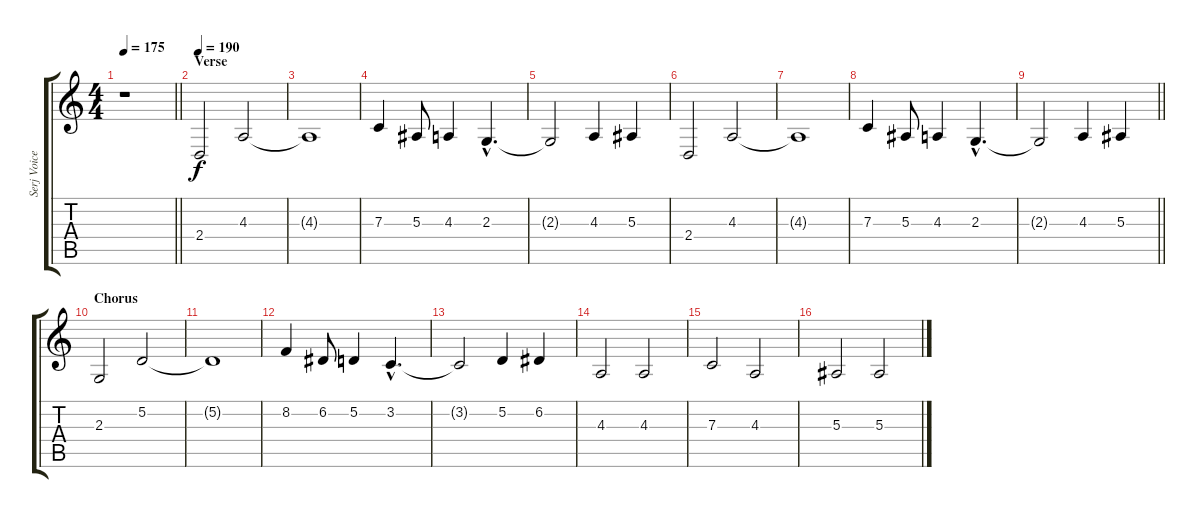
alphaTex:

\track ("Serj Voice" "Serj Voice") {instrument oboe}
\staff {score tabs}
\tuning (D4 A3 F3 C3 G2 C2) {hide}
\ts (4 4)
\tempo 175
\clef g2
\barLineRight lightlight
\ks c
r.1{dy mp} |
\section ("" "Verse")
\tempo 190
2.4.2{dy f} 4.3.2 |
4.3{t}.1 |
7.3.4 5.3.8 4.3.4 2.3{hac}.4{d} |
2.3{t}.2 4.3.4 5.3.4 |
2.4.2 4.3.2 |
4.3{t}.1 |
7.3.4 5.3.8 4.3.4 2.3{hac}.4{d} |
\barLineRight lightlight
2.3{t}.2 4.3.4 5.3.4 |
\section ("" "Chorus")
2.3.2 5.2.2 |
5.2{t}.1 |
8.2.4 6.2.8 5.2.4 3.2{hac}.4{d} |
3.2{t}.2 5.2.4 6.2.4 |
4.3.2 4.3.2 |
7.3.2 4.3.2 |
5.3.2 5.3.2
